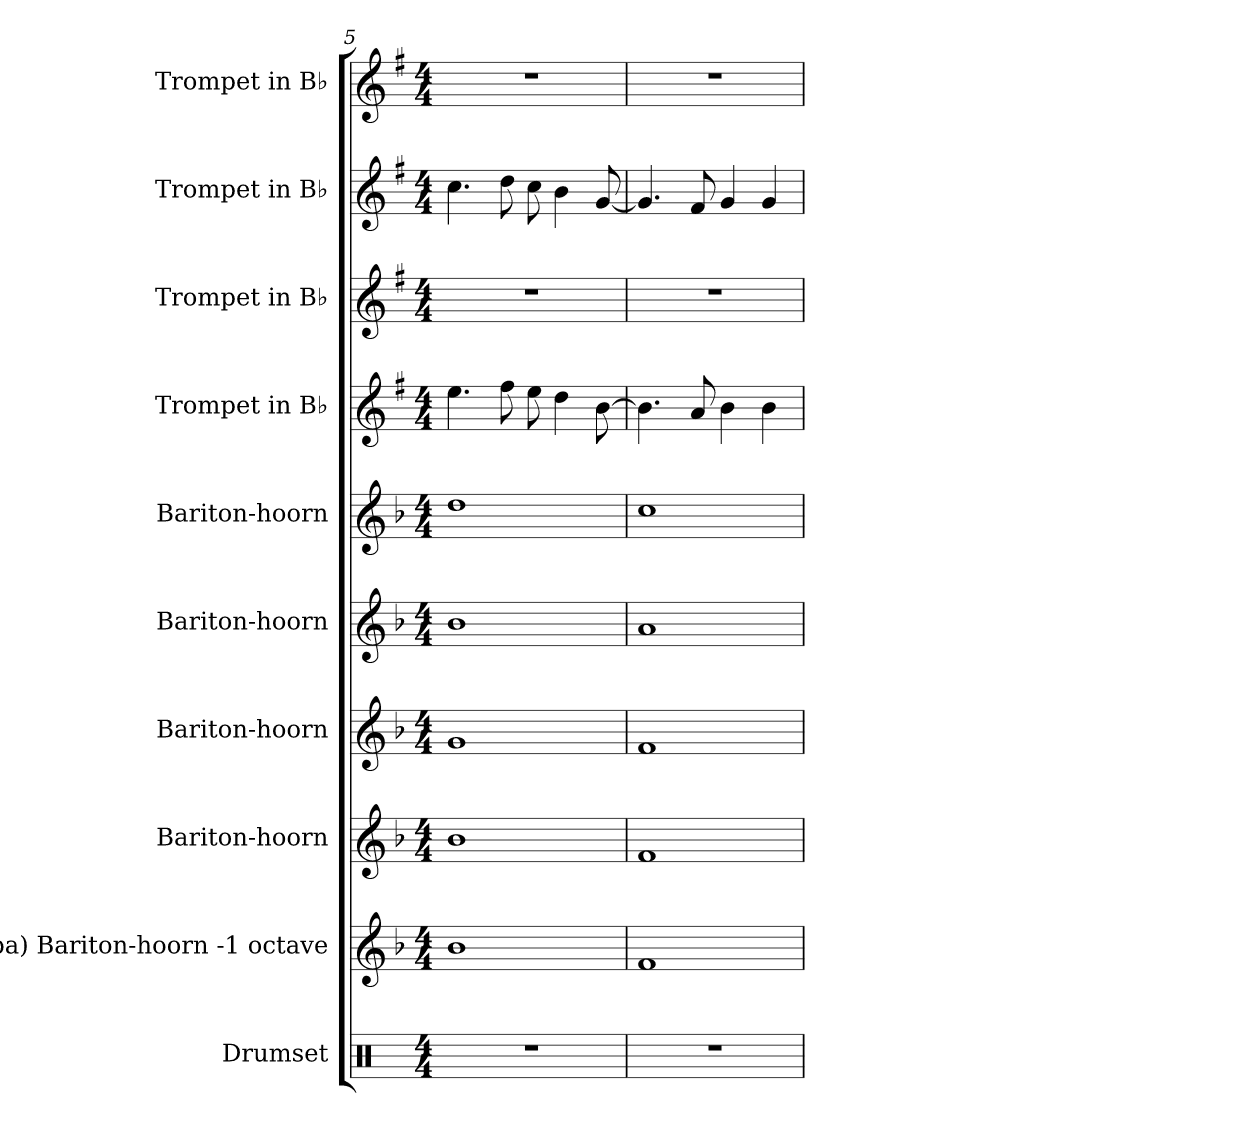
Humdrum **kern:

**kern	**kern	**kern	**kern	**kern	**kern	**kern	**kern	**kern	**kern
*part10	*part9	*part8	*part7	*part6	*part5	*part4	*part3	*part2	*part1
*staff10	*staff9	*staff8	*staff7	*staff6	*staff5	*staff4	*staff3	*staff2	*staff1
*I"Drumset	*I"(tuba) Bariton-hoorn -1 octave	*I"Bariton-hoorn	*I"Bariton-hoorn	*I"Bariton-hoorn	*I"Bariton-hoorn	*I"Trompet in B♭	*I"Trompet in B♭	*I"Trompet in B♭	*I"Trompet in B♭
*I'D. set	*I'Ba. Hn.	*I'Ba. Hn.	*I'Ba. Hn.	*I'Ba. Hn.	*I'Ba. Hn.	*	*	*	*
*clefX	*clefG2	*clefG2	*clefG2	*clefG2	*clefG2	*clefG2	*clefG2	*clefG2	*clefG2
*	*ITrd8c14	*ITrd8c14	*ITrd8c14	*ITrd8c14	*ITrd8c14	*ITrd1c2	*ITrd1c2	*ITrd1c2	*ITrd1c2
*k[]	*k[b-]	*k[b-]	*k[b-]	*k[b-]	*k[b-]	*k[b-]	*k[b-]	*k[b-]	*k[b-]
*M4/4	*M4/4	*M4/4	*M4/4	*M4/4	*M4/4	*M4/4	*M4/4	*M4/4	*M4/4
=5	=5	=5	=5	=5	=5	=5	=5	=5	=5
1r	1B-	1B-	1G	1B-	1d	4.dd\	1r	4.b-\	1r
.	.	.	.	.	.	8ee\	.	8cc\	.
.	.	.	.	.	.	8dd\	.	8b-\	.
.	.	.	.	.	.	4cc\	.	4a\	.
.	.	.	.	.	.	[8a\	.	[8f/	.
=6	=6	=6	=6	=6	=6	=6	=6	=6	=6
1r	1F	1F	1F	1A	1c	4.a\]	1r	4.f/]	1r
.	.	.	.	.	.	8g/	.	8e/	.
.	.	.	.	.	.	4a\	.	4f/	.
.	.	.	.	.	.	4a\	.	4f/	.
=	=	=	=	=	=	=	=	=	=
*-	*-	*-	*-	*-	*-	*-	*-	*-	*-
